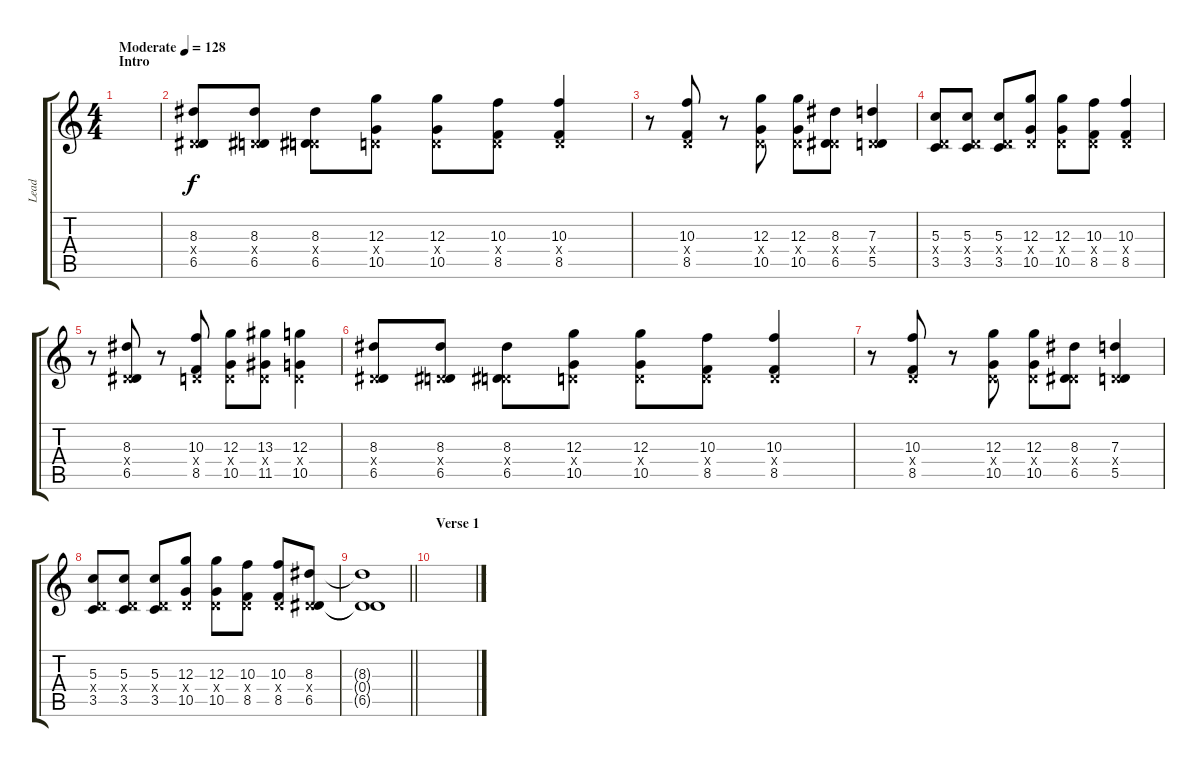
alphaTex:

\track ("Lead" "Lead") {instrument overdrivenguitar}
\staff {score tabs}
\tuning (E4 B3 G3 D3 A2 D2) {hide}
\ts (4 4)
\section ("" "Intro")
\tempo (128 "Moderate")
\clef g2
\ks c
|
(8.3 0.4{x} 6.5).8 (8.3 0.4{x} 6.5).8 (8.3 0.4{x} 6.5).8 (12.3 0.4{x} 10.5).8 (12.3 0.4{x} 10.5).8 (10.3 0.4{x} 8.5).8 (10.3 0.4{x} 8.5).4 |
r.8 (10.3 0.4{x} 8.5).8 r.8 (12.3 0.4{x} 10.5).8 (12.3 0.4{x} 10.5).8 (8.3 0.4{x} 6.5).8 (7.3 0.4{x} 5.5).4 |
(5.3 0.4{x} 3.5).8 (5.3 0.4{x} 3.5).8 (5.3 0.4{x} 3.5).8 (12.3 0.4{x} 10.5).8 (12.3 0.4{x} 10.5).8 (10.3 0.4{x} 8.5).8 (10.3 0.4{x} 8.5).4 |
r.8 (8.3 0.4{x} 6.5).8 r.8 (10.3 0.4{x} 8.5).8 (12.3 0.4{x} 10.5).8 (13.3 0.4{x} 11.5).8 (12.3 0.4{x} 10.5).4 |
(8.3 0.4{x} 6.5).8 (8.3 0.4{x} 6.5).8 (8.3 0.4{x} 6.5).8 (12.3 0.4{x} 10.5).8 (12.3 0.4{x} 10.5).8 (10.3 0.4{x} 8.5).8 (10.3 0.4{x} 8.5).4 |
r.8 (10.3 0.4{x} 8.5).8 r.8 (12.3 0.4{x} 10.5).8 (12.3 0.4{x} 10.5).8 (8.3 0.4{x} 6.5).8 (7.3 0.4{x} 5.5).4 |
(5.3 0.4{x} 3.5).8 (5.3 0.4{x} 3.5).8 (5.3 0.4{x} 3.5).8 (12.3 0.4{x} 10.5).8 (12.3 0.4{x} 10.5).8 (10.3 0.4{x} 8.5).8 (10.3 0.4{x} 8.5).8 (8.3 0.4{x} 6.5).8 |
\barLineRight lightlight
(8.3{t} 0.4{t} 6.5{t}).1 |
\section ("" "Verse 1")
